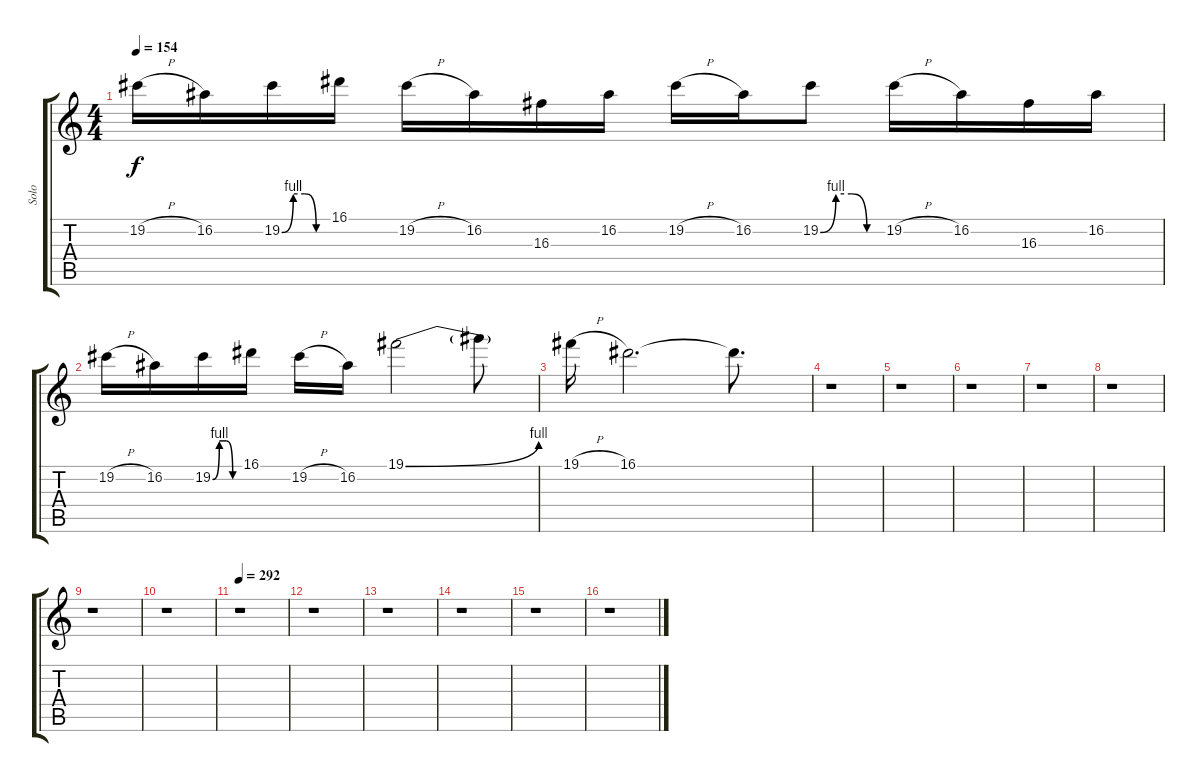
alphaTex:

\track ("Solo" "Solo") {instrument distortionguitar}
\staff {score tabs}
\tuning (B3 Gb3 D3 A2 E2 B1) {hide}
\ts (4 4)
\tempo 154
\clef g2
\ks c
19.2{h}.16{dy f} 16.2.16 19.2{be (custom 0 0 15 4 30 4 45 0 60 0)}.16 16.1.16 19.2{h}.16 16.2.16 16.3.16 16.2.16 19.2{h}.16 16.2.16 19.2{be (custom 0 0 15 4 30 4 45 0 60 0)}.8 19.2{h}.16 16.2.16 16.3.16 16.2.16 |
19.2{h}.16 16.2.16 19.2{be (custom 0 0 15 4 30 4 45 0 60 0)}.16 16.1.16 19.2{h}.16 16.2.16 19.1{be (bend 0 0 60 4)}.2 19.1{t}.8 |
19.1{h}.16 16.1.2{d} 16.1{t}.8{d} |
r.1 |
r.1 |
r.1 |
r.1 |
r.1 |
r.1 |
r.1 |
\tempo 292
r.1 |
r.1 |
r.1 |
r.1 |
r.1 |
r.1
